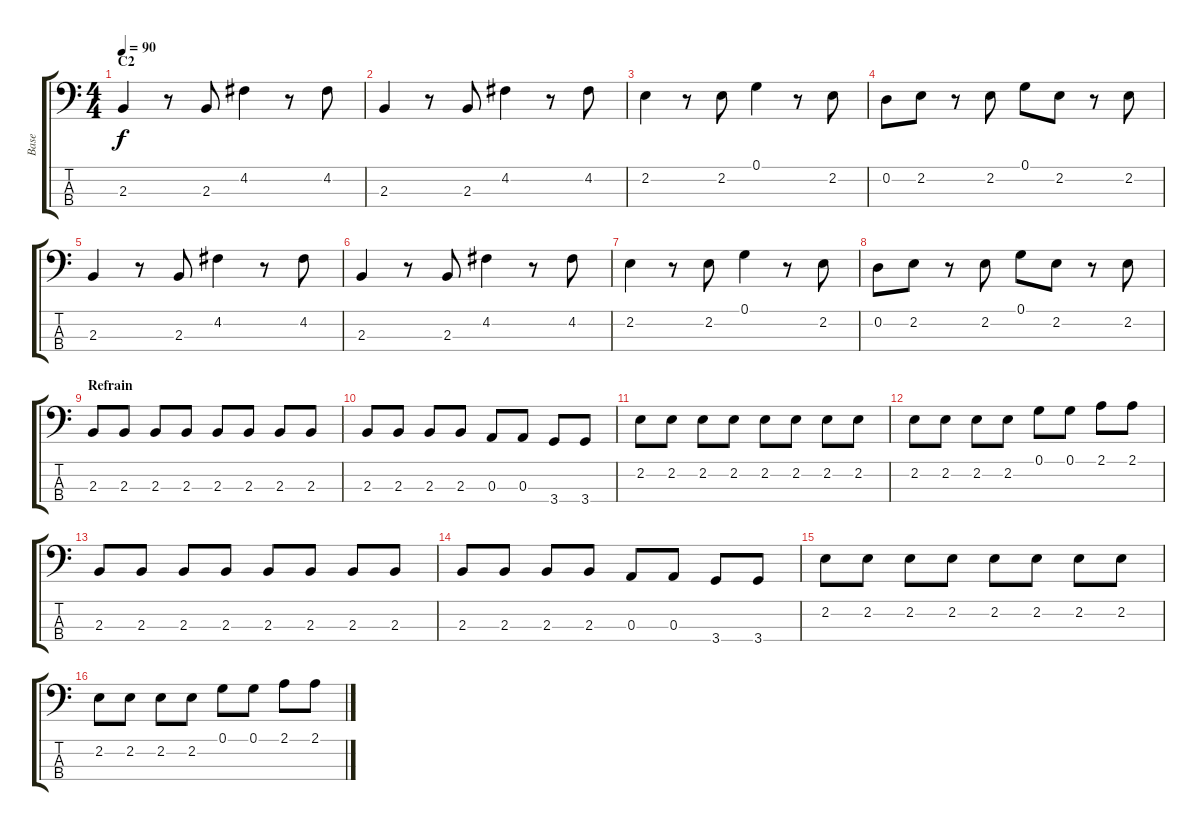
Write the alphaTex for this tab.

\track ("Base" "Base") {instrument electricbassfinger}
\staff {score tabs}
\tuning (G2 D2 A1 E1) {hide}
\ts (4 4)
\section ("" "C2")
\tempo 90
\clef f4
\ks c
2.3.4{dy f} r.8 2.3.8 4.2.4 r.8 4.2.8 |
2.3.4 r.8 2.3.8 4.2.4 r.8 4.2.8 |
2.2.4 r.8 2.2.8 0.1.4 r.8 2.2.8 |
0.2.8 2.2.8 r.8 2.2.8 0.1.8 2.2.8 r.8 2.2.8 |
2.3.4 r.8 2.3.8 4.2.4 r.8 4.2.8 |
2.3.4 r.8 2.3.8 4.2.4 r.8 4.2.8 |
2.2.4 r.8 2.2.8 0.1.4 r.8 2.2.8 |
0.2.8 2.2.8 r.8 2.2.8 0.1.8 2.2.8 r.8 2.2.8 |
\section ("" "Refrain")
2.3.8 2.3.8 2.3.8 2.3.8 2.3.8 2.3.8 2.3.8 2.3.8 |
2.3.8 2.3.8 2.3.8 2.3.8 0.3.8 0.3.8 3.4.8 3.4.8 |
2.2.8 2.2.8 2.2.8 2.2.8 2.2.8 2.2.8 2.2.8 2.2.8 |
2.2.8 2.2.8 2.2.8 2.2.8 0.1.8 0.1.8 2.1.8 2.1.8 |
2.3.8 2.3.8 2.3.8 2.3.8 2.3.8 2.3.8 2.3.8 2.3.8 |
2.3.8 2.3.8 2.3.8 2.3.8 0.3.8 0.3.8 3.4.8 3.4.8 |
2.2.8 2.2.8 2.2.8 2.2.8 2.2.8 2.2.8 2.2.8 2.2.8 |
2.2.8 2.2.8 2.2.8 2.2.8 0.1.8 0.1.8 2.1.8 2.1.8
